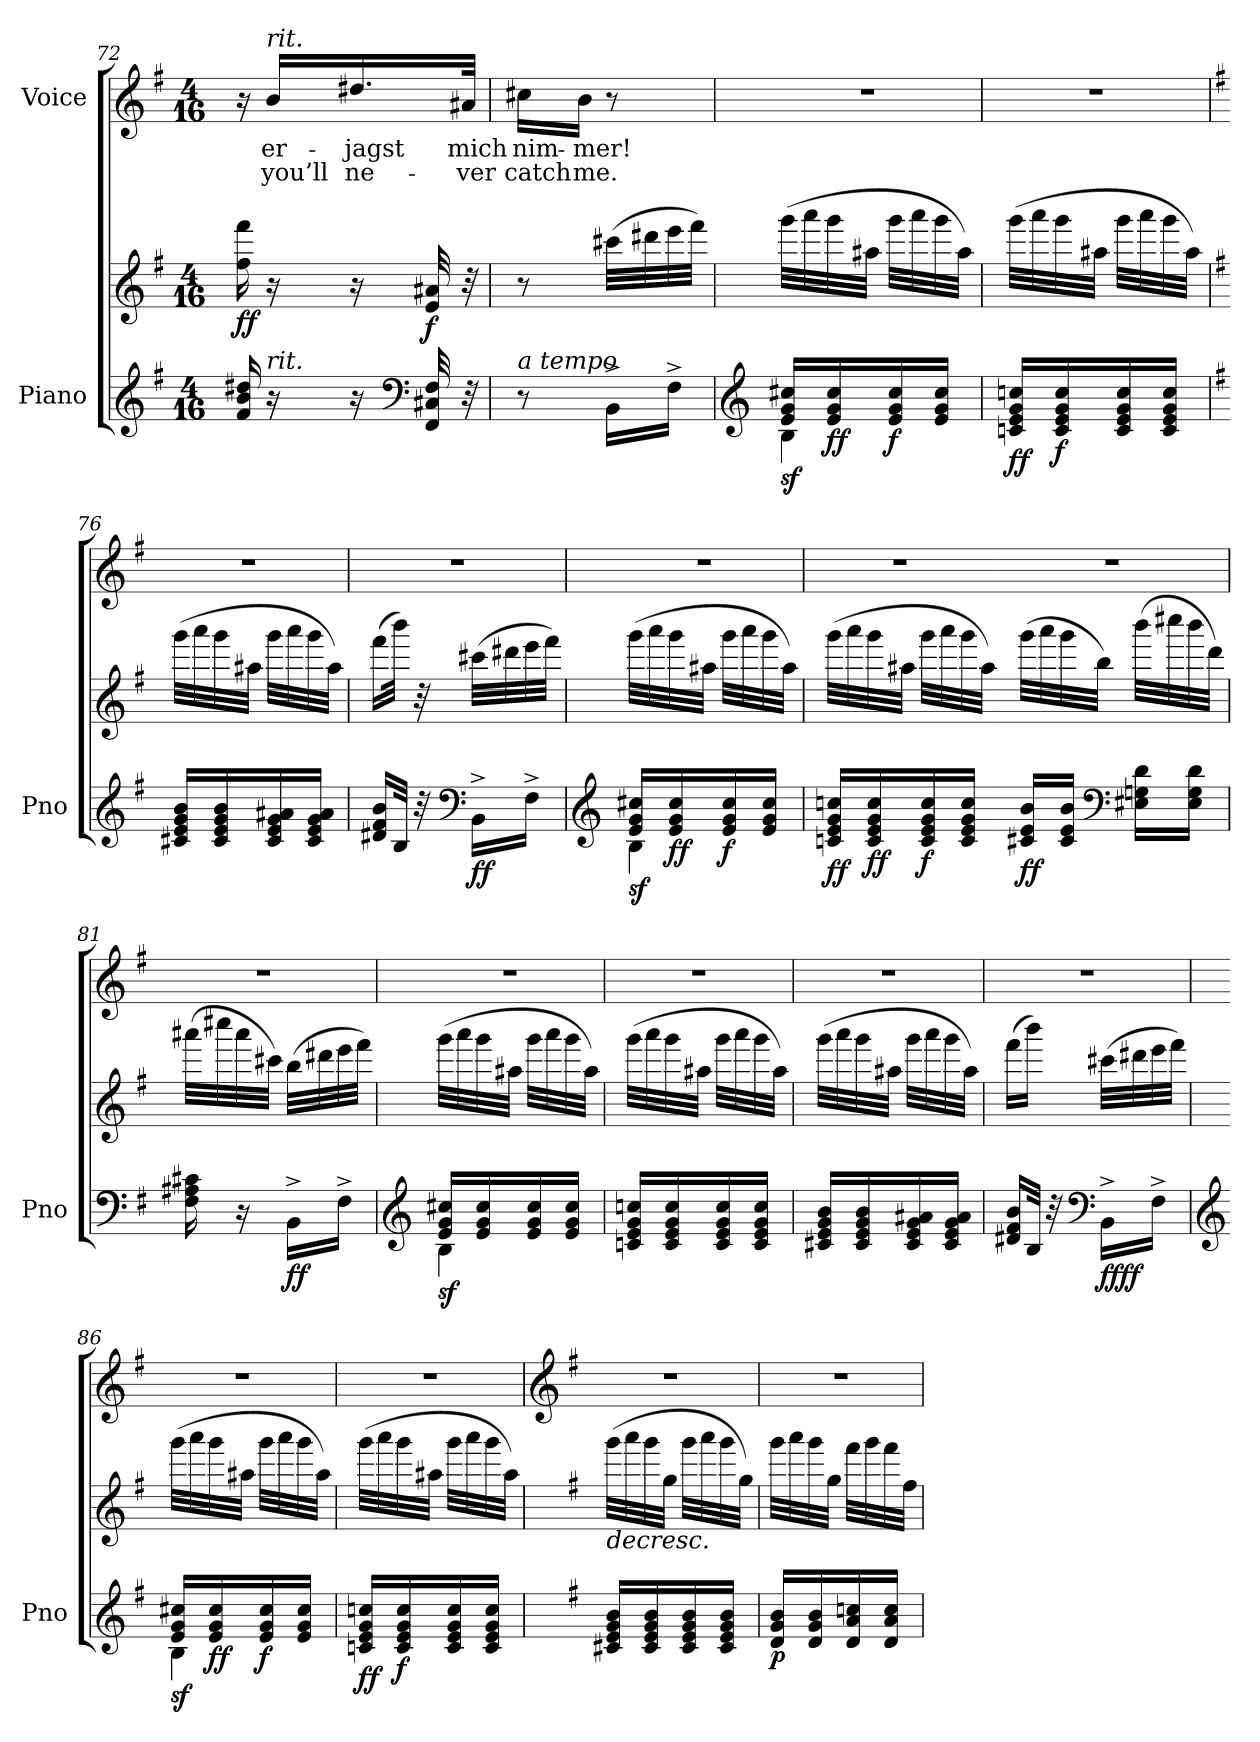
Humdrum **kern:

**kern	**kern	**dynam	**kern	**text	**text
*part2	*part2	*part2	*part1	*part1	*part1
*staff3	*staff2	*staff2/3	*staff1	*staff1	*staff1
*I"Piano	*	*	*I"Voice	*	*
*I'Pno	*	*	*	*	*
*clefG2	*clefG2	*	*clefG2	*	*
*k[f#]	*k[f#]	*	*k[f#]	*	*
*M4/16	*M4/16	*	*M4/16	*	*
*MM50	*MM50	*	*MM50	*	*
=72	=72	=72	=72	=72	=72
!	!	!LO:DY:b	!	!	!
*	*	*	*^	*	*
16f#/ 16b/ 16dd#X/	16ff#\ 16fff#\	ff	16r	8.ryy	.	.
*	*	*	*MM45	*	*	*
!	!	!	!LO:TX:a:i:t=rit.	!	!	!
!LO:TX:a:i:t=rit.	!	!	!	!	!	!
!	!	!	!	!	!LO:LY:b	!LO:LY:b
16r	16r	.	16b/LL	.	er-	you’ll
*	*	*	*MM43	*	*	*
!	!	!	!	!	!LO:LY:b	!LO:LY:b
16r	16r	.	16.dd#X/	.	-jagst	ne-
*clefF4	*	*	*	*	*	*
*	*	*	*MM40	*	*	*
!	!	!LO:DY:b	!	!	!	!
32FF#/ 32C#X/ 32F#/	32e/ 32a#X/	f	.	16ryy	.	.
!	!	!	!	!	!LO:LY:b	!LO:LY:b
32r	32r	.	32a#X/JJk	.	mich	-ver
=73	=73	=73	=73	=73	=73	=73
!	!	!	!LO:TX:a:i:t=a tempo	!	!	!
!LO:TX:a:i:t=a tempo	!	!	!	!	!	!
!	!	!LO:DY:a	!	!	!LO:LY:b	!LO:LY:b
!	!	!LO:DY:n=1:a	!	!	!	!
*	*	*	*v	*v	*	*
8r	8r	other-dynamics ff	16cc#X\LL	nim-	catch
!	!	!	!	!LO:LY:b	!LO:LY:b
.	.	.	16b\JJ	-mer!	me.
*	*	*	*MM65	*	*
16BB^\LL	(>32ccc#X\LLL	.	8r	.	.
.	32ddd#X\	.	.	.	.
16F#^\JJ	32eee\	.	.	.	.
.	32fff#\JJJ)	.	.	.	.
=74	=74	=74	=74	=74	=74
*clefG2	*	*	*	*	*
*^	*	*	*	*	*
!	!	!	!LO:DY:b=2	!	!	!
16e/ 16g/ 16cc#X/LL	4B\	(>32ggg\LLL	sf	4r	.	.
.	.	32aaa\	.	.	.	.
!	!	!	!LO:DY:b=2	!	!	!
16e/ 16g/ 16cc#/	.	32ggg\	ff	.	.	.
.	.	32aa#X\JJJ	.	.	.	.
!	!	!	!LO:DY:b=2	!	!	!
16e/ 16g/ 16cc#/	.	32ggg\LLL	f	.	.	.
.	.	32aaa\	.	.	.	.
16e/ 16g/ 16cc#/JJ	.	32ggg\	.	.	.	.
.	.	32aa#\JJJ)	.	.	.	.
*v	*v	*	*	*	*	*
=75	=75	=75	=75	=75	=75
!	!	!LO:DY:b=2	!	!	!
16cn/ 16e/ 16g/ 16ccn/LL	(>32ggg\LLL	ff	4r	.	.
.	32aaa\	.	.	.	.
!	!	!LO:DY:b=2	!	!	!
16c/ 16e/ 16g/ 16cc/	32ggg\	f	.	.	.
.	32aa#X\JJJ	.	.	.	.
16c/ 16e/ 16g/ 16cc/	32ggg\LLL	.	.	.	.
.	32aaa\	.	.	.	.
16c/ 16e/ 16g/ 16cc/JJ	32ggg\	.	.	.	.
.	32aa#\JJJ)	.	.	.	.
!!LO:PB:g=z
=76	=76	=76	=76	=76	=76
*k[f#]	*k[f#]	*	*k[f#]	*	*
16c#X/ 16e/ 16g/ 16b/LL	(>32ggg\LLL	.	4r	.	.
.	32aaa\	.	.	.	.
16c#/ 16e/ 16g/ 16b/	32ggg\	.	.	.	.
.	32aa#X\JJJ	.	.	.	.
16c#/ 16e/ 16g/ 16a#X/	32ggg\LLL	.	.	.	.
.	32aaa\	.	.	.	.
16c#/ 16e/ 16g/ 16a#/JJ	32ggg\	.	.	.	.
.	32aa#\JJJ)	.	.	.	.
=77	=77	=77	=77	=77	=77
16d#X/ 16f#/ 16b/LL	(>16fff#\LL	.	4r	.	.
32B/JJk	32bbb\JJk)	.	.	.	.
32r	32r	.	.	.	.
*clefF4	*	*	*	*	*
!	!	!LO:DY:b=2	!	!	!
16BB^\LL	(>32ccc#X\LLL	ff	.	.	.
.	32ddd#X\	.	.	.	.
16F#^\JJ	32eee\	.	.	.	.
.	32fff#\JJJ)	.	.	.	.
=78	=78	=78	=78	=78	=78
*clefG2	*	*	*	*	*
*^	*	*	*	*	*
!	!	!	!LO:DY:b=2	!	!	!
16e/ 16g/ 16cc#X/LL	4B\	(>32ggg\LLL	sf	4r	.	.
.	.	32aaa\	.	.	.	.
!	!	!	!LO:DY:b=2	!	!	!
16e/ 16g/ 16cc#/	.	32ggg\	ff	.	.	.
.	.	32aa#X\JJJ	.	.	.	.
!	!	!	!LO:DY:b=2	!	!	!
16e/ 16g/ 16cc#/	.	32ggg\LLL	f	.	.	.
.	.	32aaa\	.	.	.	.
16e/ 16g/ 16cc#/JJ	.	32ggg\	.	.	.	.
.	.	32aa#\JJJ)	.	.	.	.
*v	*v	*	*	*	*	*
=79	=79	=79	=79	=79	=79
!	!	!LO:DY:b=2	!	!	!
16cn/ 16e/ 16g/ 16ccn/LL	(>32ggg\LLL	ff	4r	.	.
.	32aaa\	.	.	.	.
!	!	!LO:DY:b=2	!	!	!
16c/ 16e/ 16g/ 16cc/	32ggg\	ff	.	.	.
.	32aa#X\JJJ	.	.	.	.
!	!	!LO:DY:b=2	!	!	!
16c/ 16e/ 16g/ 16cc/	32ggg\LLL	f	.	.	.
.	32aaa\	.	.	.	.
16c/ 16e/ 16g/ 16cc/JJ	32ggg\	.	.	.	.
.	32aa#\JJJ)	.	.	.	.
!!LO:LB:g=z
=80-	=80-	=80-	=80-	=80-	=80-
!	!	!LO:DY:b=2	!	!	!
16c#X/ 16e/ 16b/LL	(>32ggg\LLL	ff	4r	.	.
.	32aaa\	.	.	.	.
16c#/ 16e/ 16b/JJ	32ggg\	.	.	.	.
.	32bb\JJJ)	.	.	.	.
*clefF4	*	*	*	*	*
16E#X\ 16Gn\ 16d\LL	(>32bbb\LLL	.	.	.	.
.	32cccc#X\	.	.	.	.
16E#\ 16G\ 16d\JJ	32bbb\	.	.	.	.
.	32ddd\JJJ)	.	.	.	.
=81	=81	=81	=81	=81	=81
16F#\ 16A#X\ 16c#X\	(>32aaa#X\LLL	.	4r	.	.
.	32cccc#X\	.	.	.	.
16r	32aaa#\	.	.	.	.
.	32ccc#X\JJJ)	.	.	.	.
!	!	!LO:DY:b=2	!	!	!
16BB^\LL	(>32bb\LLL	ff	.	.	.
.	32ddd#X\	.	.	.	.
16F#^\JJ	32eee\	.	.	.	.
.	32fff#\JJJ)	.	.	.	.
=82	=82	=82	=82	=82	=82
*clefG2	*	*	*	*	*
*^	*	*	*	*	*
!	!	!	!LO:DY:b=2	!	!	!
16e/ 16g/ 16cc#X/LL	4B\	(>32ggg\LLL	sf	4r	.	.
.	.	32aaa\	.	.	.	.
16e/ 16g/ 16cc#/	.	32ggg\	.	.	.	.
.	.	32aa#X\JJJ	.	.	.	.
16e/ 16g/ 16cc#/	.	32ggg\LLL	.	.	.	.
.	.	32aaa\	.	.	.	.
16e/ 16g/ 16cc#/JJ	.	32ggg\	.	.	.	.
.	.	32aa#\JJJ)	.	.	.	.
*v	*v	*	*	*	*	*
=83	=83	=83	=83	=83	=83
16cn/ 16e/ 16g/ 16ccn/LL	(>32ggg\LLL	.	4r	.	.
.	32aaa\	.	.	.	.
16c/ 16e/ 16g/ 16cc/	32ggg\	.	.	.	.
.	32aa#X\JJJ	.	.	.	.
16c/ 16e/ 16g/ 16cc/	32ggg\LLL	.	.	.	.
.	32aaa\	.	.	.	.
16c/ 16e/ 16g/ 16cc/JJ	32ggg\	.	.	.	.
.	32aa#\JJJ)	.	.	.	.
!!LO:LB:g=z
=84	=84	=84	=84	=84	=84
16c#X/ 16e/ 16g/ 16b/LL	(>32ggg\LLL	.	4r	.	.
.	32aaa\	.	.	.	.
16c#/ 16e/ 16g/ 16b/	32ggg\	.	.	.	.
.	32aa#X\JJJ	.	.	.	.
16c#/ 16e/ 16g/ 16a#X/	32ggg\LLL	.	.	.	.
.	32aaa\	.	.	.	.
16c#/ 16e/ 16g/ 16a#/JJ	32ggg\	.	.	.	.
.	32aa#\JJJ)	.	.	.	.
=85	=85	=85	=85	=85	=85
16d#X/ 16f#/ 16b/LL	(>16fff#\LL	.	4r	.	.
32B/JJk	16bbb\JJ)	.	.	.	.
32r	.	.	.	.	.
*clefF4	*	*	*	*	*
!	!	!LO:DY:b=2	!	!	!
!	!	!LO:DY:n=1:b	!	!	!
16BB^\LL	(>32ccc#X\LLL	ff ff	.	.	.
.	32ddd#X\	.	.	.	.
16F#^\JJ	32eee\	.	.	.	.
.	32fff#\JJJ)	.	.	.	.
=86	=86	=86	=86	=86	=86
*clefG2	*	*	*	*	*
*^	*	*	*	*	*
!	!	!	!LO:DY:b=2	!	!	!
16e/ 16g/ 16cc#X/LL	4B\	(>32ggg\LLL	sf	4r	.	.
.	.	32aaa\	.	.	.	.
!	!	!	!LO:DY:b=2	!	!	!
16e/ 16g/ 16cc#/	.	32ggg\	ff	.	.	.
.	.	32aa#X\JJJ	.	.	.	.
!	!	!	!LO:DY:b=2	!	!	!
16e/ 16g/ 16cc#/	.	32ggg\LLL	f	.	.	.
.	.	32aaa\	.	.	.	.
16e/ 16g/ 16cc#/JJ	.	32ggg\	.	.	.	.
.	.	32aa#\JJJ)	.	.	.	.
*v	*v	*	*	*	*	*
=87	=87	=87	=87	=87	=87
!	!	!LO:DY:b=2	!	!	!
16cn/ 16e/ 16g/ 16ccn/LL	(>32ggg\LLL	ff	4r	.	.
.	32aaa\	.	.	.	.
!	!	!LO:DY:b=2	!	!	!
16c/ 16e/ 16g/ 16cc/	32ggg\	f	.	.	.
.	32aa#X\JJJ	.	.	.	.
16c/ 16e/ 16g/ 16cc/	32ggg\LLL	.	.	.	.
.	32aaa\	.	.	.	.
16c/ 16e/ 16g/ 16cc/JJ	32ggg\	.	.	.	.
.	32aa#\JJJ)	.	.	.	.
!!LO:LB:g=z
=88	=88	=88	=88	=88	=88
*	*	*	*clefG2	*	*
*	*	*	*k[f#]	*	*
!	!	!LO:HP:b	!	!	!
16c#X/ 16e/ 16g/ 16b/LL	(>32ggg\LLL	>	4r	.	.
.	32aaa\	.	.	.	.
16c#/ 16e/ 16g/ 16b/	32ggg\	.	.	.	.
.	32gg\JJJ	.	.	.	.
16c#/ 16e/ 16g/ 16b/	32ggg\LLL	.	.	.	.
.	32aaa\	.	.	.	.
16c#/ 16e/ 16g/ 16b/JJ	32ggg\	.	.	.	.
.	32gg\JJJ)	.	.	.	.
=89	=89	=89	=89	=89	=89
!	!	!LO:DY:b=2	!	!	!
16d/ 16g/ 16b/LL	32ggg\LLL	p	4r	.	.
.	32aaa\	.	.	.	.
16d/ 16g/ 16b/	32ggg\	.	.	.	.
.	32gg\JJJ	.	.	.	.
16d/ 16a/ 16ccn/	32fff#\LLL	.	.	.	.
.	32ggg\	.	.	.	.
16d/ 16a/ 16cc/JJ	32fff#\	.	.	.	.
.	32ff#\JJJ	.	.	.	.
.	.	]	.	.	.
=	=	=	=	=	=
*-	*-	*-	*-	*-	*-
